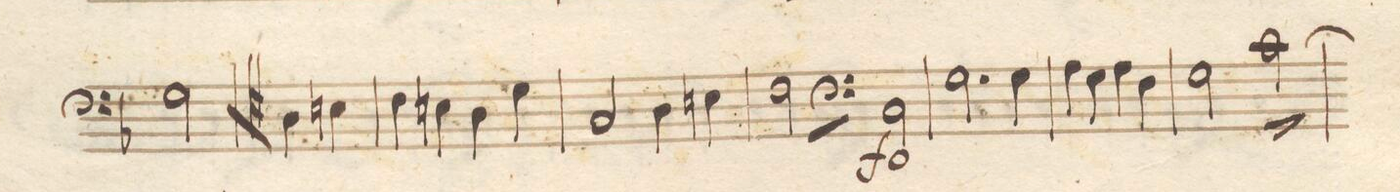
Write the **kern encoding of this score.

**kern	**dynam
*I"Basʃo e Violoncello	*
*clefF4	*
*k[b-]	*
*met(c|)	*
*M2/2	*
2G\	.
*clefC4	*
4A\	.
4Bn\	.
=82	=82
4c\	.
4Bn\	.
4A\	.
4d\	.
=83	=83
2G/	.
4A\	.
4Bn\	.
=84	=84
2c\	.
*clefF4	*
2C\	f
=85	=85
2.G\	.
4G\	.
=86	=86
4A\	.
4G\	.
4A\	.
4F\	.
=87	=87
2G\	.
[2c^<\	.
=88	=88
*-	*-
